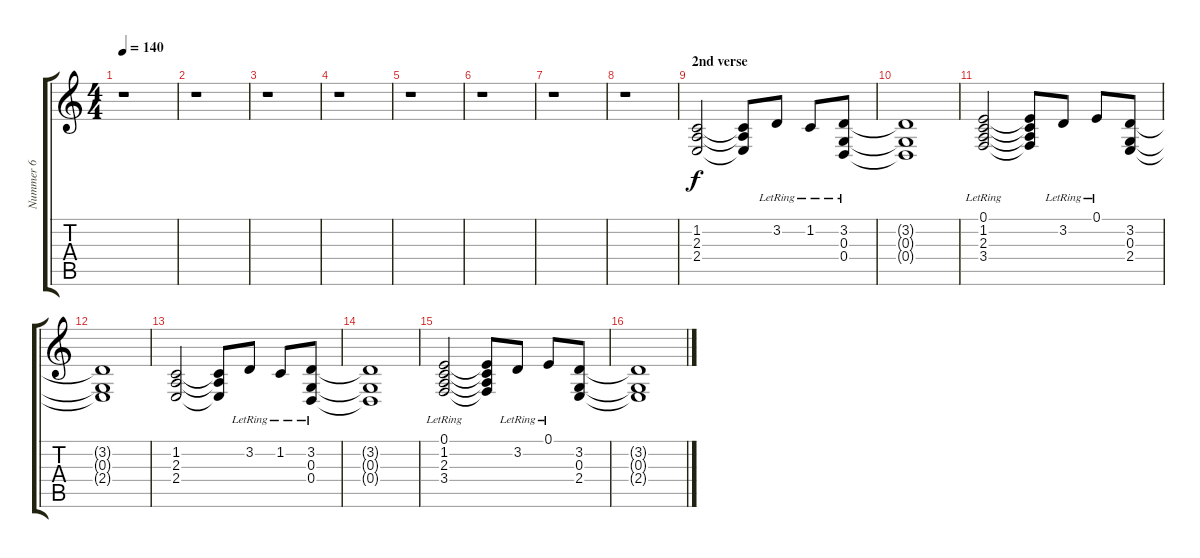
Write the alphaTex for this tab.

\track ("Nummer 6" "Nummer 6") {instrument drawbarorgan}
\staff {score tabs}
\tuning (E4 B3 G3 D3 A2 E2) {hide}
\ts (4 4)
\tempo 140
\clef g2
\ks c
r.1{dy f} |
r.1 |
r.1 |
r.1 |
r.1 |
r.1 |
r.1 |
r.1 |
\section ("" "2nd verse")
(1.2 2.3 2.4).2 (1.2{t} 2.3{t} 2.4{t}).8 3.2{lr}.8 1.2{lr}.8 (3.2{lr} 0.3{lr} 0.4{lr}).8 |
(3.2{t} 0.3{t} 0.4{t}).1 |
(0.1{lr} 1.2{lr} 2.3{lr} 3.4{lr}).2 (0.1{t} 1.2{t} 2.3{t} 3.4{t}).8 3.2{lr}.8 0.1{lr}.8 (3.2 0.3 2.4).8 |
(3.2{t} 0.3{t} 2.4{t}).1 |
(1.2 2.3 2.4).2 (1.2{t} 2.3{t} 2.4{t}).8 3.2{lr}.8 1.2{lr}.8 (3.2{lr} 0.3{lr} 0.4{lr}).8 |
(3.2{t} 0.3{t} 0.4{t}).1 |
(0.1{lr} 1.2{lr} 2.3{lr} 3.4{lr}).2 (0.1{t} 1.2{t} 2.3{t} 3.4{t}).8 3.2{lr}.8 0.1{lr}.8 (3.2 0.3 2.4).8 |
(3.2{t} 0.3{t} 2.4{t}).1
